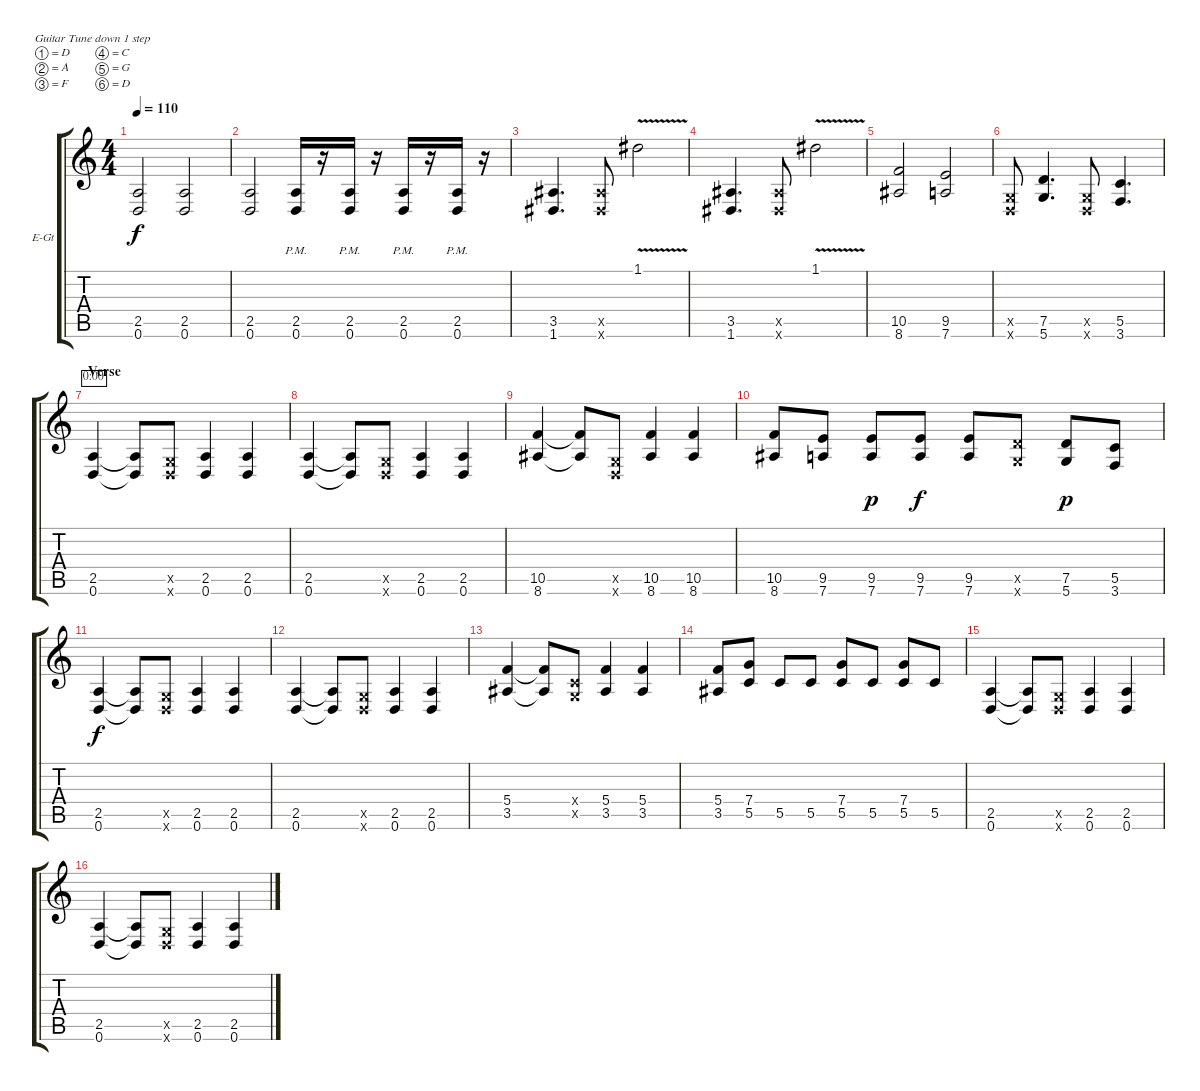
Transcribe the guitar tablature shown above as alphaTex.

\bracketExtendMode groupsimilarinstruments
\firstSystemTrackNameOrientation horizontal
\otherSystemsTrackNameOrientation horizontal
\track ("Guitar - Rhythm" "E-Gt") {instrument overdrivenguitar}
\staff {score tabs}
\tuning (D4 A3 F3 C3 G2 D2)
\ts (4 4)
\tempo 110
\clef g2
\ks c
(2.5 0.6).2{dy f} (2.5 0.6).2 |
(2.5 0.6).2 (2.5{pm} 0.6{pm}).16 r.16 (2.5{pm} 0.6{pm}).16 r.16 (2.5{pm} 0.6{pm}).16 r.16 (2.5{pm} 0.6{pm}).16 r.16 |
(3.5 1.6).4{d} (3.5{x} 1.6{x}).8 1.1{v}.2 |
(3.5 1.6).4{d} (3.5{x} 1.6{x}).8 1.1{v}.2 |
(10.5 8.6).2 (7.6 9.5).2 |
(0.5{x} 0.6{x}).8 (5.6 7.5).4{d} (0.5{x} 0.6{x}).8 (5.5 3.6).4{d} |
\section ("" "Verse")
(2.5 0.6).4{timer} (0.6{t} 2.5{t}).8 (0.5{x} 0.6{x}).8 (2.5 0.6).4 (2.5 0.6).4 |
(2.5 0.6).4 (0.6{t} 2.5{t}).8 (0.5{x} 0.6{x}).8 (2.5 0.6).4 (2.5 0.6).4 |
(10.5 8.6).4 (10.5{t} 8.6{t}).8 (0.5{x} 0.6{x}).8 (10.5 8.6).4 (10.5 8.6).4 |
(10.5 8.6).8 (9.5 7.6).8 (9.5 7.6).8{dy p} (9.5 7.6).8{dy f} (9.5 7.6).8 (7.5{x} 5.6{x}).8 (7.5 5.6).8{dy p} (5.5 3.6).8 |
(2.5 0.6).4{dy f} (0.6{t} 2.5{t}).8 (0.5{x} 0.6{x}).8 (2.5 0.6).4 (2.5 0.6).4 |
(2.5 0.6).4 (0.6{t} 2.5{t}).8 (0.5{x} 0.6{x}).8 (2.5 0.6).4 (2.5 0.6).4 |
(5.4 3.5).4 (5.4{t} 3.5{t}).8 (0.4{x} 0.5{x}).8 (5.4 3.5).4 (5.4 3.5).4 |
(5.4 3.5).8 (7.4 5.5).8 5.5.8 5.5.8 (7.4 5.5).8 5.5.8 (7.4 5.5).8 5.5.8 |
(2.5 0.6).4 (0.6{t} 2.5{t}).8 (0.5{x} 0.6{x}).8 (2.5 0.6).4 (2.5 0.6).4 |
(2.5 0.6).4 (0.6{t} 2.5{t}).8 (0.5{x} 0.6{x}).8 (2.5 0.6).4 (2.5 0.6).4
